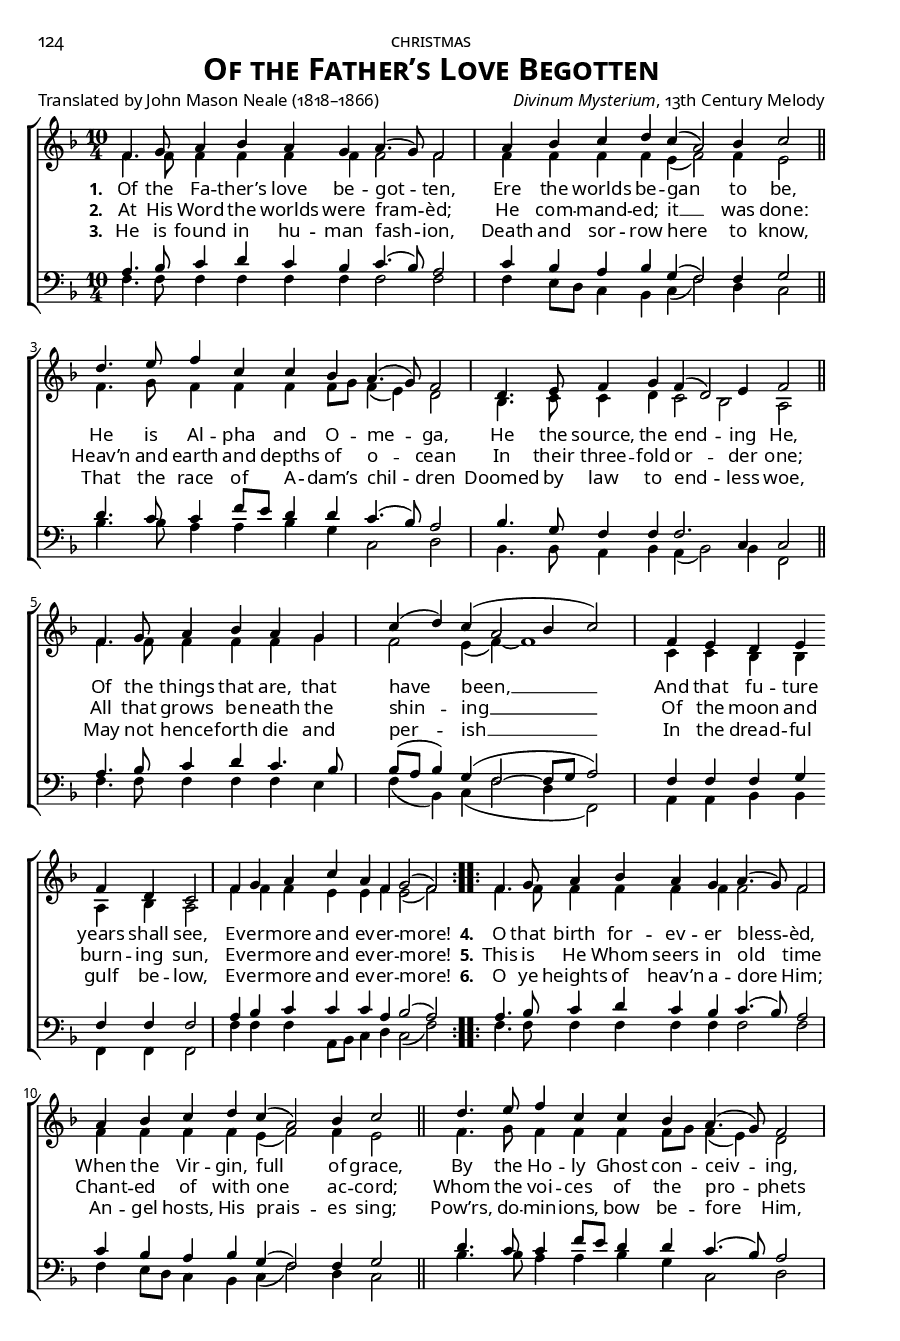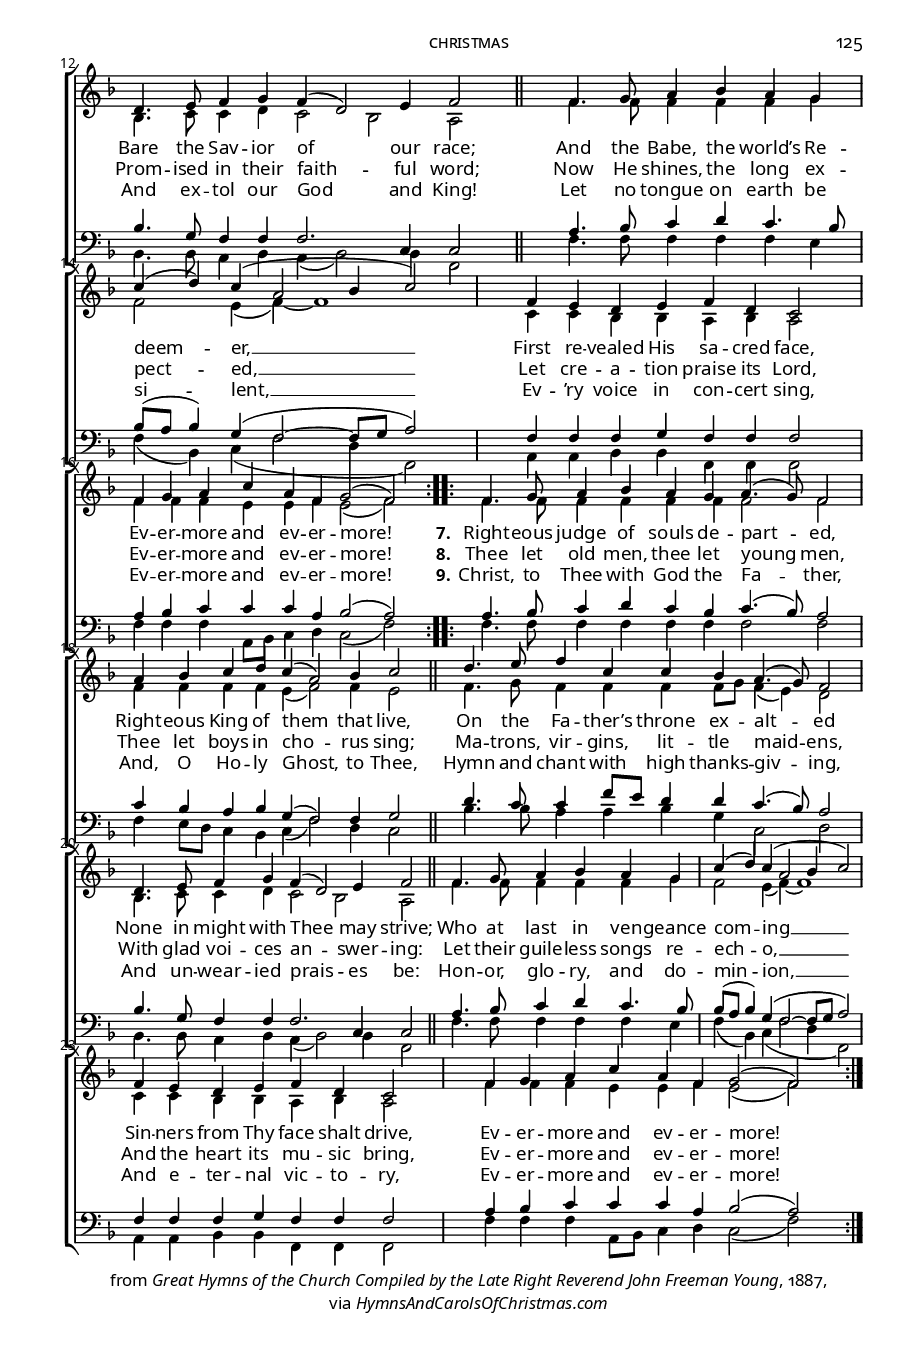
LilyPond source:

\version "2.14.2"
\include "util.ly"
\header {
  title = \markup{\override #'(font-name . "Garamond Premier Pro Semibold"){ \abs-fontsize #15 \smallCapsOldStyle"Of the Father’s Love Begotten"}}
  poet = \markup\oldStyleNum"Translated by John Mason Neale (1818–1866)"
  composer = \markup\concat{\italic"Divinum Mysterium" \oldStyleNum", 13th Century Melody"}
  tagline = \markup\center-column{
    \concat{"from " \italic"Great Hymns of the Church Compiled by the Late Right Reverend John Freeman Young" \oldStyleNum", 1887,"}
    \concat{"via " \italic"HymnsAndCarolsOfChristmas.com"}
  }
}
\paper {
  %print-all-headers = ##f
  paper-height = 9\in
  paper-width = 6\in
  indent = 0\in
  %system-system-spacing = #'((basic-distance . 10) (padding . 0))
  system-system-spacing =
    #'((basic-distance . 0)
       (minimum-distance . 0)
       (padding . -5)
       (stretchability . 100))
  ragged-last-bottom = ##f
  ragged-bottom = ##f
  two-sided = ##t
  inner-margin = 0.5\in
  outer-margin = 0.25\in
  top-margin = 0.25\in
  bottom-margin = 0.25\in
  first-page-number = #124
  print-first-page-number = ##t
  headerLine = \markup{\override #'(font-name . "Garamond Premier Pro") \smallCapsOldStyle"christmas"}
  oddHeaderMarkup = \markup\fill-line{
     \override #'(font-name . "Garamond Premier Pro")\abs-fontsize #8.5
     \combine 
        \fill-line{"" \on-the-fly #print-page-number-check-first
        \oldStylePageNum""
        }
        \fill-line{\headerLine}
  }
  evenHeaderMarkup = \markup {
     \override #'(font-name . "Garamond Premier Pro")\abs-fontsize #8.5
     \combine
        \on-the-fly #print-page-number-check-first
        \oldStylePageNum""
        \fill-line{\headerLine}
  }
}
#(set-global-staff-size 14.6) \paper{ #(define fonts (make-pango-font-tree "GoudyOlSt BT" "Garamond Premier Pro" "Garamond Premier Pro" (/ 14.6 20))) }
global = {
  \key f \major
  \time 10/4
  \autoBeamOff
  \override DynamicLineSpanner #'staff-padding = #0.0
  \override DynamicLineSpanner #'Y-extent = #'(-1 . 1)
}

sopMusic = \relative c' {
  \repeat volta 3 {
    f4. g8 a4 bes a g a4.( g8) f2 |
    a4 bes c d c( a2) bes4 c2 \bar "||"
    
    d4. e8 f4 c c bes a4.( g8) f2 |
    d4. e8 f4 g f( d2) e4 f2 \bar "||"
    
    \partial 4*6 f4. g8 a4 bes a g |
    \partial 4*8 c4( d) c4( a2 bes4 c2) |
    \partial 4*8 f,4 e4 d4 e \bar"" f d c2 |
    f4 g a c a f g2( f)
  }
}
sopWords = \lyricmode {
  
}

altoMusic = \relative c' {
  f4. f8 f4 f f f f2 f |
  f4 f f f e( f2) f4 e2 \bar "||"
  
  f4. g8 f4 f f f8[ g] f4( e) d2 |
  bes4. c8 c4 d c2 bes a \bar "||"
  
  f'4. f8 f4 f f g |
  f2 e4( f)~ f1 |
  c4 c4 bes4 bes a bes a2 |
  f'4 f f e e f e2( f)
}
altoWords = \lyricmode {
  \dropLyricsIX
  \set associatedVoice = "sopranos"
  \set stanza = #"1. "
  Of the Fa -- ther’s love be -- got -- ten,
      Ere the worlds be -- gan to be,
  He is Al -- pha and O -- me -- ga,
      He the source, the end -- ing He,
  Of the things that are, that have been, __
      And that fu -- ture years shall see,
  Ev -- er -- more and ev -- er -- more!
  
  \set stanza = #"4."
  O that birth for -- ev -- er bless -- èd,
    When the Vir -- gin, full of grace,
By the Ho -- ly Ghost con -- ceiv -- ing,
    Bare the Sav -- ior of our race;
And the Babe, the world’s Re -- deem -- er, __
    First re -- vealed His sa -- cred face,
        Ev -- er -- more and ev -- er -- more!
  
  
  \set stanza = #" 7."
  Right -- eous judge of souls de -- part -- ed,
    Right -- eous King of them that live,
On the Fa -- ther’s throne ex -- alt -- ed
    None in might with Thee may strive;
Who at last in ven -- geance com -- ing __
    Sin -- ners from Thy face shalt drive,
        Ev -- er -- more and ev -- er -- more!
}
altoWordsII = \lyricmode {
  \dropLyricsIX
%\markup\italic
  \set associatedVoice = "sopranos"
  \set stanza = #"2. "
  At His Word the worlds were fram -- èd;
    He com -- mand -- ed; it __ was done:
Heav’n and earth and depths of o -- cean
    In their three -- fold or -- der one;
All that grows be -- neath the shin -- ing __
    Of the moon and burn -- ing sun,
        Ev -- er -- more and ev -- er -- more!
  
  \set stanza = #"5."
  This is He Whom seers in old time
    Chant -- ed of with one ac -- cord;
Whom the voi -- ces of the pro -- phets
    Prom -- ised in their faith -- ful word;
Now He shines, the long ex -- pect -- ed, __
    Let cre -- a -- tion praise its Lord,
        Ev -- er -- more and ev -- er -- more!
  
  \set stanza = #" 8."
  Thee let old men, thee let young men,
    Thee let boys in cho -- rus sing;
Ma -- trons, vir -- gins, lit -- tle maid -- ens,
    With glad voi -- ces an -- swer -- ing:
Let their guile -- less songs re -- ech -- o, __
    And the heart its mu -- sic bring,
        Ev -- er -- more and ev -- er -- more!
}
altoWordsIII = \lyricmode {
  \dropLyricsIX
  \set associatedVoice = "sopranos"
  \set stanza = #"3. "
  He is found in hu -- man fash -- ion,
    Death and sor -- row here to know,
That the race of A -- dam’s chil -- dren
    Doomed by law to end -- less woe,
May not hence -- forth die and per -- ish __
    In the dread -- ful gulf be -- low,
        Ev -- er -- more and ev -- er -- more!
  
  
  \set stanza = #"6."
  O ye heights of heav’n a -- dore Him;
    An -- gel hosts, His prais -- es sing;
Pow’rs, do -- min -- ions, bow be -- fore Him,
    And ex -- tol our God and King!
Let no tongue on earth be si -- lent, __
    Ev -- ’ry voice in con -- cert sing,
        Ev -- er -- more and ev -- er -- more!
  
  \set stanza = #" 9."
  Christ, to Thee with God the Fa -- ther,
    And, O Ho -- ly Ghost, to Thee,
Hymn and chant with high thanks -- giv -- ing,
    And un -- wear -- ied prais -- es be:
Hon -- or, glo -- ry, and do -- min -- ion, __
    And e -- ter -- nal vic -- to -- ry,
        Ev -- er -- more and ev -- er -- more!
}
altoWordsIV = \lyricmode {
  \set associatedVoice = "sopranos"
}
altoWordsV = \lyricmode {
  \set associatedVoice = "sopranos"
}
altoWordsVI = \lyricmode {
  \set associatedVoice = "sopranos"
}
altoWordsVII = \lyricmode {
  \set associatedVoice = "sopranos"
}
altoWordsVIII = \lyricmode {
  \set associatedVoice = "sopranos"
}
altoWordsIX = \lyricmode {
  \set associatedVoice = "sopranos"
}
tenorMusic = \relative c' {
  a4. bes8 c4 d c bes c4.( bes8) a2 |
  c4 bes a bes g( f2) f4 g2 \bar "||"
  
  d'4. c8 c4 f8[ e] d4 d c4.( bes8) a2 |
  bes4. g8 f4 f f2. c4 c2 \bar "||"
  
  a'4. bes8 c4 d c4. bes8 |
  bes8[( a] bes4) g4( f2~ f8[ g8] a2) |
  f4 f4 f4 g f f f2 |
  a4 bes c c c a bes2( a)
}
tenorWords = \lyricmode {

}

bassMusic = \relative c {
  f4. f8 f4 f f f f2 f |
  f4 e8[ d] c4 bes c( f2) d4 c2 \bar "||"
  
  bes'4. bes8 a4 a bes g c,2 d |
  bes4. bes8 a4 bes a( bes2) bes4 f2 \bar "||"
  
  f'4. f8 f4 f f e |
  f4( bes,) c4( f2 d4 f,2) |
  a4 a4 bes4 bes f f f2 |
  f'4 f f a,8[ bes] c4 d c2( f)
}
bassWords = \lyricmode {

}

pianoRH = \relative c' {
  
}
pianoLH = \relative c' {
  
}

\score {
  <<
   \new ChoirStaff <<
    \new Staff = women <<
      \new Voice = "sopranos" { \voiceOne << \global \repeat unfold3\sopMusic >> }
      \new Voice = "altos" { \voiceTwo << \global \repeat unfold3\altoMusic >> }
    >>
    \new Lyrics \with { alignAboveContext = #"women" \override VerticalAxisGroup #'nonstaff-relatedstaff-spacing = #'((basic-distance . 1))} \lyricsto "sopranos" \sopWords
    \new Lyrics = "altosIX"  \with { alignBelowContext = #"women" } \lyricsto "altos" \altoWordsIX
    \new Lyrics = "altosVIII"  \with { alignBelowContext = #"women" } \lyricsto "altos" \altoWordsVIII
    \new Lyrics = "altosVII"  \with { alignBelowContext = #"women" } \lyricsto "altos" \altoWordsVII
    \new Lyrics = "altosVI"  \with { alignBelowContext = #"women" } \lyricsto "altos" \altoWordsVI
    \new Lyrics = "altosV"  \with { alignBelowContext = #"women" } \lyricsto "altos" \altoWordsV
    \new Lyrics = "altosIV"  \with { alignBelowContext = #"women" } \lyricsto "altos" \altoWordsIV
    \new Lyrics = "altosIII"  \with { alignBelowContext = #"women" } \lyricsto "altos" \altoWordsIII
    \new Lyrics = "altosII"  \with { alignBelowContext = #"women" } \lyricsto "altos" \altoWordsII
    \new Lyrics = "altos"  \with { alignBelowContext = #"women" \override VerticalAxisGroup #'nonstaff-relatedstaff-spacing = #'((padding . -0.5)) } \lyricsto "altos" \altoWords
   \new Staff = men <<
      \clef bass
      \new Voice = "tenors" { \voiceOne << \global \repeat unfold3\tenorMusic >> }
      \new Voice = "basses" { \voiceTwo << \global \repeat unfold3\bassMusic >> }
    >>
    \new Lyrics \with { alignAboveContext = #"men" \override VerticalAxisGroup #'nonstaff-relatedstaff-spacing = #'((basic-distance . 1)) } \lyricsto "tenors" \tenorWords
    \new Lyrics \with { alignBelowContext = #"men" \override VerticalAxisGroup #'nonstaff-relatedstaff-spacing = #'((basic-distance . 1)) } \lyricsto "basses" \bassWords
  >>
%    \new PianoStaff << \new Staff { \new Voice { \pianoRH } } \new Staff { \clef "bass" \pianoLH } >>
  >>
  \layout {
    \context {
      \Score
      \override SpacingSpanner #'base-shortest-duration = #(ly:make-moment 1 1)
      \override SpacingSpanner #'common-shortest-duration = #(ly:make-moment 1 1)
    }
    \context {
      % Remove all empty staves
      % \Staff \RemoveEmptyStaves \override VerticalAxisGroup #'remove-first = ##t
    }
%6.14g	\context { \Lyrics \override LyricText #'font-size = #0.75 }
%{IF_LESSER
\context { \Lyrics \override LyricText #'font-size = #1.2 }
%}%END_IF_LESSER
  }
  \midi {
    %\tempo 4 = 90
    \set Staff.midiInstrument = "flute"
  
    \context {
      \Voice
      \remove "Dynamic_performer"
    }
  }
}
